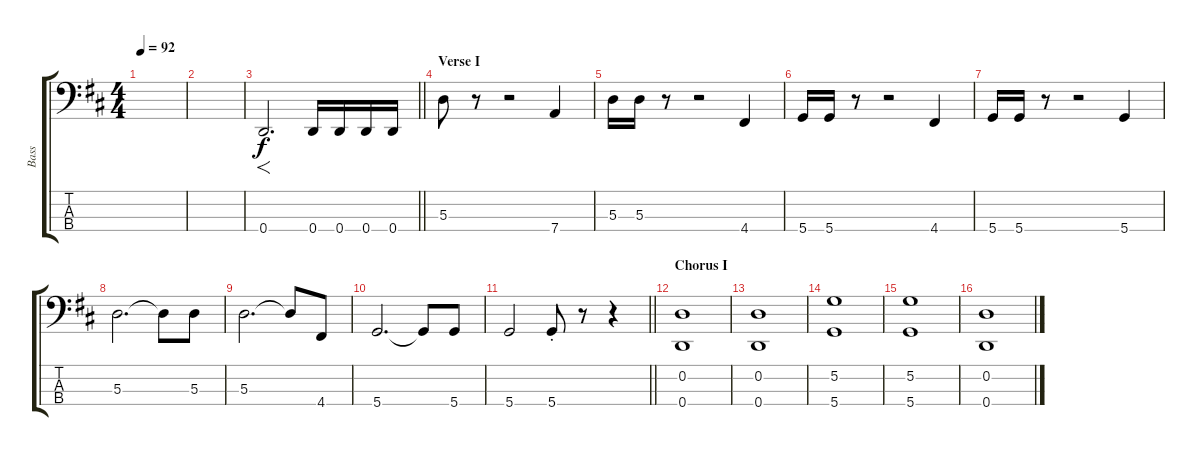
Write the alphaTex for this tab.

\track ("Bass" "Bass") {instrument electricbassfinger}
\staff {score tabs}
\tuning (G2 D2 A1 D1) {hide}
\ts (4 4)
\tempo 92
\clef f4
\ks d
|
|
\barLineRight lightlight
0.4.2{f d} 0.4.16 0.4.16 0.4.16 0.4.16 |
\section ("" "Verse I")
5.3.8 r.8 r.2 7.4.4 |
5.3.16 5.3.16 r.8 r.2 4.4.4 |
5.4.16 5.4.16 r.8 r.2 4.4.4 |
5.4.16 5.4.16 r.8 r.2 5.4.4 |
5.3.2{d} 5.3{t}.8 5.3.8 |
5.3.2{d} 5.3{t}.8 4.4.8 |
5.4.2{d} 5.4{t}.8 5.4.8 |
\barLineRight lightlight
5.4.2 5.4{st}.8 r.8 r.4 |
\section ("" "Chorus I")
(0.2 0.4).1 |
(0.2 0.4).1 |
(5.2 5.4).1 |
(5.2 5.4).1 |
(0.2 0.4).1
